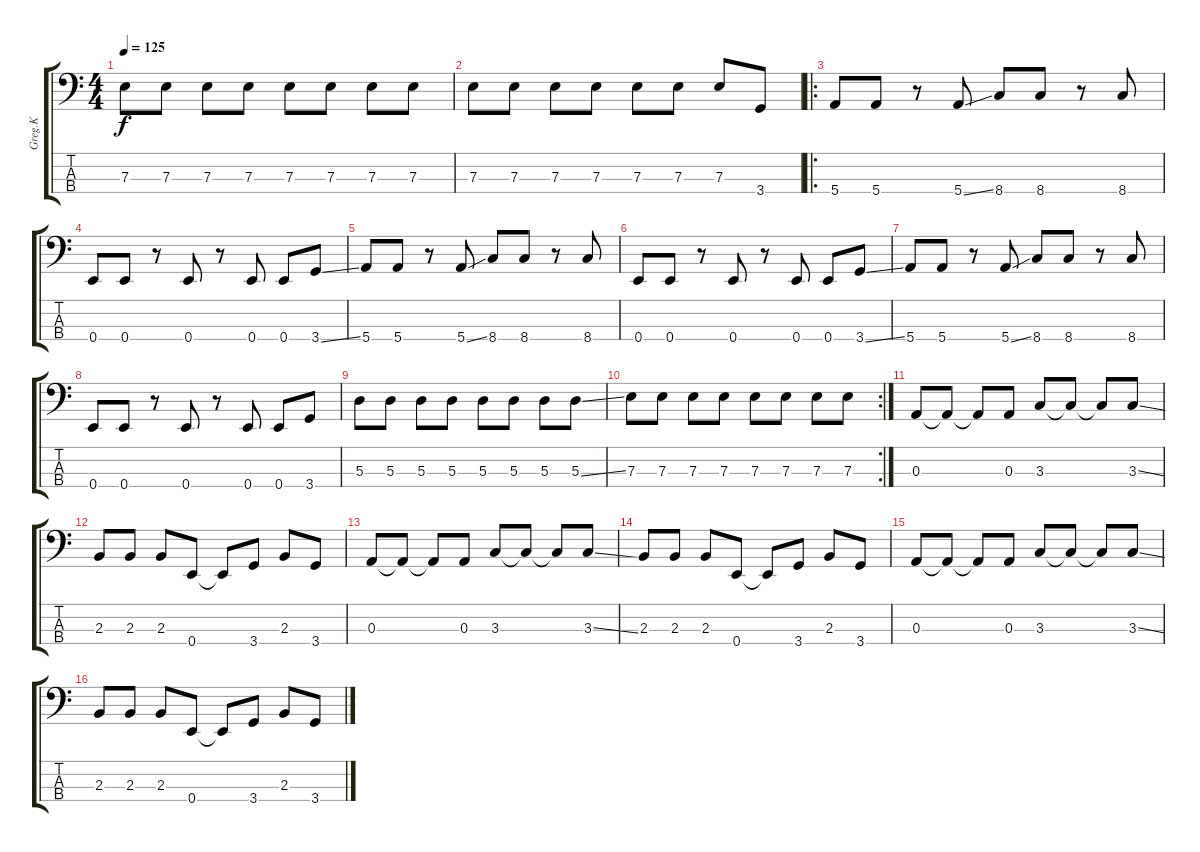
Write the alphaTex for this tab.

\track ("Greg.K" "Greg.K") {instrument electricbassfinger}
\staff {score tabs}
\tuning (G2 D2 A1 E1) {hide}
\ts (4 4)
\tempo 125
\clef f4
\ks c
7.3.8{dy f} 7.3.8 7.3.8 7.3.8 7.3.8 7.3.8 7.3.8 7.3.8 |
7.3.8 7.3.8 7.3.8 7.3.8 7.3.8 7.3.8 7.3.8 3.4.8 |
\ro
5.4.8 5.4.8 r.8 5.4{ss}.8 8.4.8 8.4.8 r.8 8.4.8 |
0.4.8 0.4.8 r.8 0.4.8 r.8 0.4.8 0.4.8 3.4{ss}.8 |
5.4.8 5.4.8 r.8 5.4{ss}.8 8.4.8 8.4.8 r.8 8.4.8 |
0.4.8 0.4.8 r.8 0.4.8 r.8 0.4.8 0.4.8 3.4{ss}.8 |
5.4.8 5.4.8 r.8 5.4{ss}.8 8.4.8 8.4.8 r.8 8.4.8 |
0.4.8 0.4.8 r.8 0.4.8 r.8 0.4.8 0.4.8 3.4.8 |
5.3.8 5.3.8 5.3.8 5.3.8 5.3.8 5.3.8 5.3.8 5.3{ss}.8 |
\rc 2
7.3.8 7.3.8 7.3.8 7.3.8 7.3.8 7.3.8 7.3.8 7.3.8 |
0.3.8 0.3{t}.8 0.3{t}.8 0.3.8 3.3.8 3.3{t}.8 3.3{t}.8 3.3{ss}.8 |
2.3.8 2.3.8 2.3.8 0.4.8 0.4{t}.8 3.4.8 2.3.8 3.4.8 |
0.3.8 0.3{t}.8 0.3{t}.8 0.3.8 3.3.8 3.3{t}.8 3.3{t}.8 3.3{ss}.8 |
2.3.8 2.3.8 2.3.8 0.4.8 0.4{t}.8 3.4.8 2.3.8 3.4.8 |
0.3.8 0.3{t}.8 0.3{t}.8 0.3.8 3.3.8 3.3{t}.8 3.3{t}.8 3.3{ss}.8 |
2.3.8 2.3.8 2.3.8 0.4.8 0.4{t}.8 3.4.8 2.3.8 3.4.8
